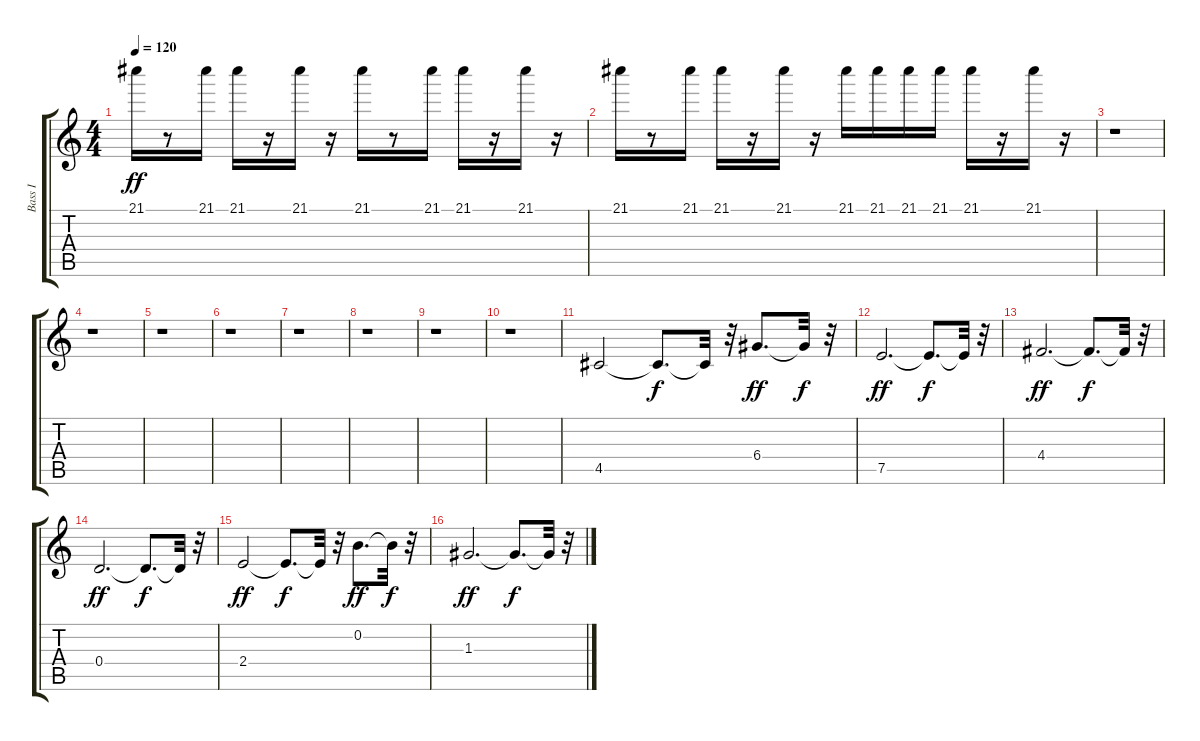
\track ("Bass I" "Bass I") {instrument fretlessbass}
\staff {score tabs}
\tuning (E4 B3 G3 D3 A2 E2) {hide}
\ts (4 4)
\tempo 120
\clef g2
\ks c
21.1.16{dy ff} r.8 21.1.16 21.1.16 r.16 21.1.16 r.16 21.1.16 r.8 21.1.16 21.1.16 r.16 21.1.16 r.16 |
21.1.16 r.8 21.1.16 21.1.16 r.16 21.1.16 r.16 21.1.16 21.1.16 21.1.16 21.1.16 21.1.16 r.16 21.1.16 r.16 |
r.1 |
r.1 |
r.1 |
r.1 |
r.1 |
r.1 |
r.1 |
r.1 |
4.5.2 4.5{t}.8{d dy f} 4.5{t}.32 r.32 6.4.8{d dy ff} 6.4{t}.32{dy f} r.32 |
7.5.2{d dy ff} 7.5{t}.8{d dy f} 7.5{t}.32 r.32 |
4.4.2{d dy ff} 4.4{t}.8{d dy f} 4.4{t}.32 r.32 |
0.4.2{d dy ff} 0.4{t}.8{d dy f} 0.4{t}.32 r.32 |
2.4.2{dy ff} 2.4{t}.8{d dy f} 2.4{t}.32 r.32 0.2.8{d dy ff} 0.2{t}.32{dy f} r.32 |
1.3.2{d dy ff} 1.3{t}.8{d dy f} 1.3{t}.32 r.32
